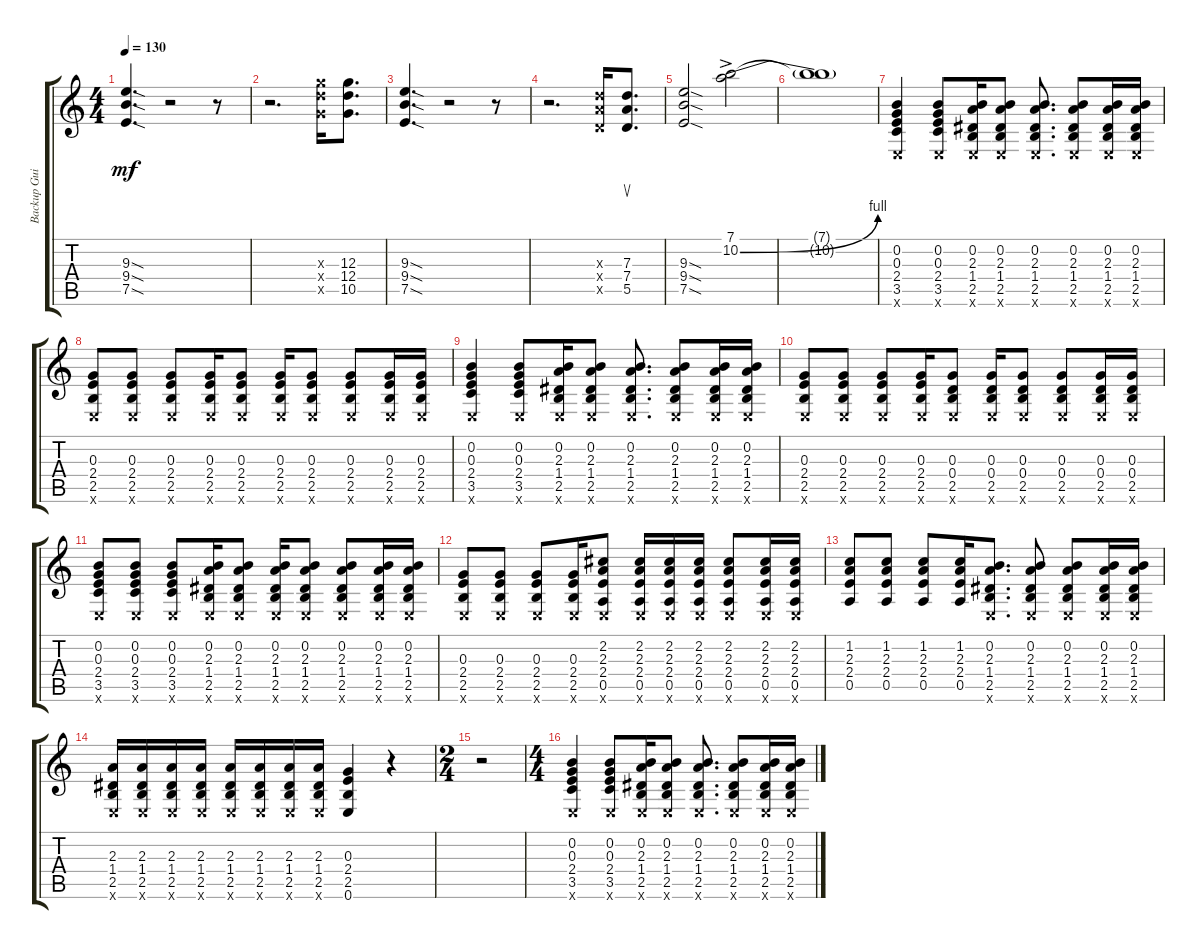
\track ("Backup Guitar" "Backup Gui") {instrument acousticguitarnylon}
\staff {score tabs}
\tuning (E4 B3 G3 D3 A2 E2) {hide}
\ts (4 4)
\tempo 130
\clef g2
\ks c
(9.3{sod} 9.4{sod} 7.5{sod}).4{d dy mf} r.2 r.8 |
r.2{d} (12.3{x} 12.4{x} 10.5{x}).16 (12.3 12.4 10.5).8{d} |
(9.3{sod} 9.4{sod} 7.5{sod}).4{d} r.2 r.8 |
r.2{d} (7.3{x} 7.4{x} 5.5{x}).16 (7.3 7.4 5.5).8{d su} |
(9.3{sod} 9.4{sod} 7.5{sod}).2 (7.1 10.2{be (bend 0 0 60 4) ac}).2 |
(7.1{t} 10.2{t}).1 |
(0.2 0.3 2.4 3.5 0.6{x}).4 (0.2 0.3 2.4 3.5 0.6{x}).8 (0.2 2.3 1.4 2.5 0.6{x}).16 (0.2 2.3 1.4 2.5 0.6{x}).8 (0.2 2.3 1.4 2.5 0.6{x}).8{d} (0.2 2.3 1.4 2.5 0.6{x}).8 (0.2 2.3 1.4 2.5 0.6{x}).16 (0.2 2.3 1.4 2.5 0.6{x}).16 |
(0.3 2.4 2.5 0.6{x}).8 (0.3 2.4 2.5 0.6{x}).8 (0.3 2.4 2.5 0.6{x}).8 (0.3 2.4 2.5 0.6{x}).16 (0.3 2.4 2.5 0.6{x}).8 (0.3 2.4 2.5 0.6{x}).16 (0.3 2.4 2.5 0.6{x}).8 (0.3 2.4 2.5 0.6{x}).8 (0.3 2.4 2.5 0.6{x}).16 (0.3 2.4 2.5 0.6{x}).16 |
(0.2 0.3 2.4 3.5 0.6{x}).4 (0.2 0.3 2.4 3.5 0.6{x}).8 (0.2 2.3 1.4 2.5 0.6{x}).16 (0.2 2.3 1.4 2.5 0.6{x}).8 (0.2 2.3 1.4 2.5 0.6{x}).8{d} (0.2 2.3 1.4 2.5 0.6{x}).8 (0.2 2.3 1.4 2.5 0.6{x}).16 (0.2 2.3 1.4 2.5 0.6{x}).16 |
(0.3 2.4 2.5 0.6{x}).8 (0.3 2.4 2.5 0.6{x}).8 (0.3 2.4 2.5 0.6{x}).8 (0.3 2.4 2.5 0.6{x}).16 (0.3 0.4 2.5 0.6{x}).8 (0.3 0.4 2.5 0.6{x}).16 (0.3 0.4 2.5 0.6{x}).8 (0.3 0.4 2.5 0.6{x}).8 (0.3 0.4 2.5 0.6{x}).16 (0.3 0.4 2.5 0.6{x}).16 |
(0.2 0.3 2.4 3.5 0.6{x}).8 (0.2 0.3 2.4 3.5 0.6{x}).8 (0.2 0.3 2.4 3.5 0.6{x}).8 (0.2 2.3 1.4 2.5 0.6{x}).16 (0.2 2.3 1.4 2.5 0.6{x}).8 (0.2 2.3 1.4 2.5 0.6{x}).16 (0.2 2.3 1.4 2.5 0.6{x}).8 (0.2 2.3 1.4 2.5 0.6{x}).8 (0.2 2.3 1.4 2.5 0.6{x}).16 (0.2 2.3 1.4 2.5 0.6{x}).16 |
(0.3 2.4 2.5 0.6{x}).8 (0.3 2.4 2.5 0.6{x}).8 (0.3 2.4 2.5 0.6{x}).8 (0.3 2.4 2.5 0.6{x}).16 (2.2 2.3 2.4 0.5 0.6{x}).8 (2.2 2.3 2.4 0.5 0.6{x}).16 (2.2 2.3 2.4 0.5 0.6{x}).16 (2.2 2.3 2.4 0.5 0.6{x}).16 (2.2 2.3 2.4 0.5 0.6{x}).8 (2.2 2.3 2.4 0.5 0.6{x}).16 (2.2 2.3 2.4 0.5 0.6{x}).16 |
(1.2 2.3 2.4 0.5).8 (1.2 2.3 2.4 0.5).8 (1.2 2.3 2.4 0.5).8 (1.2 2.3 2.4 0.5).16 (0.2 2.3 1.4 2.5 0.6{x}).8{d} (0.2 2.3 1.4 2.5 0.6{x}).8 (0.2 2.3 1.4 2.5 0.6{x}).8 (0.2 2.3 1.4 2.5 0.6{x}).16 (0.2 2.3 1.4 2.5 0.6{x}).16 |
(2.3 1.4 2.5 0.6{x}).16 (2.3 1.4 2.5 0.6{x}).16 (2.3 1.4 2.5 0.6{x}).16 (2.3 1.4 2.5 0.6{x}).16 (2.3 1.4 2.5 0.6{x}).16 (2.3 1.4 2.5 0.6{x}).16 (2.3 1.4 2.5 0.6{x}).16 (2.3 1.4 2.5 0.6{x}).16 (0.3 2.4 2.5 0.6).4 r.4 |
\ts (2 4)
r.2 |
\ts (4 4)
(0.2 0.3 2.4 3.5 0.6{x}).4 (0.2 0.3 2.4 3.5 0.6{x}).8 (0.2 2.3 1.4 2.5 0.6{x}).16 (0.2 2.3 1.4 2.5 0.6{x}).8 (0.2 2.3 1.4 2.5 0.6{x}).8{d} (0.2 2.3 1.4 2.5 0.6{x}).8 (0.2 2.3 1.4 2.5 0.6{x}).16 (0.2 2.3 1.4 2.5 0.6{x}).16
